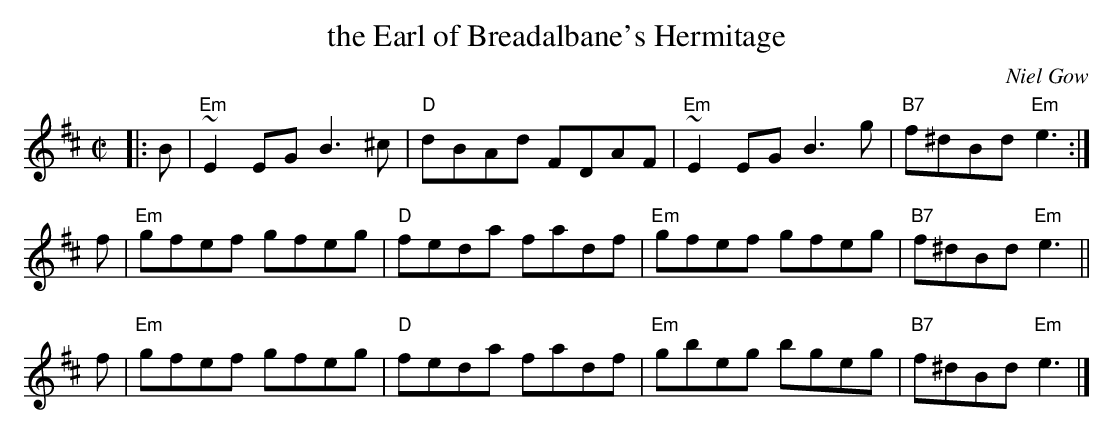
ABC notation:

X:1
T: the Earl of Breadalbane's Hermitage
C: Niel Gow
M: C|
L: 1/8
K: Edor
|: B | "Em"~E2EG B3^c | "D"dBAd FDAF | "Em"~E2EG B3g | "B7"f^dBd "Em"e3 :|
   f | "Em"gfef  gfeg | "D"feda fadf | "Em"gfef gfeg | "B7"f^dBd "Em"e3 ||
   f | "Em"gfef  gfeg | "D"feda fadf | "Em"gbeg bgeg | "B7"f^dBd "Em"e3 |]
